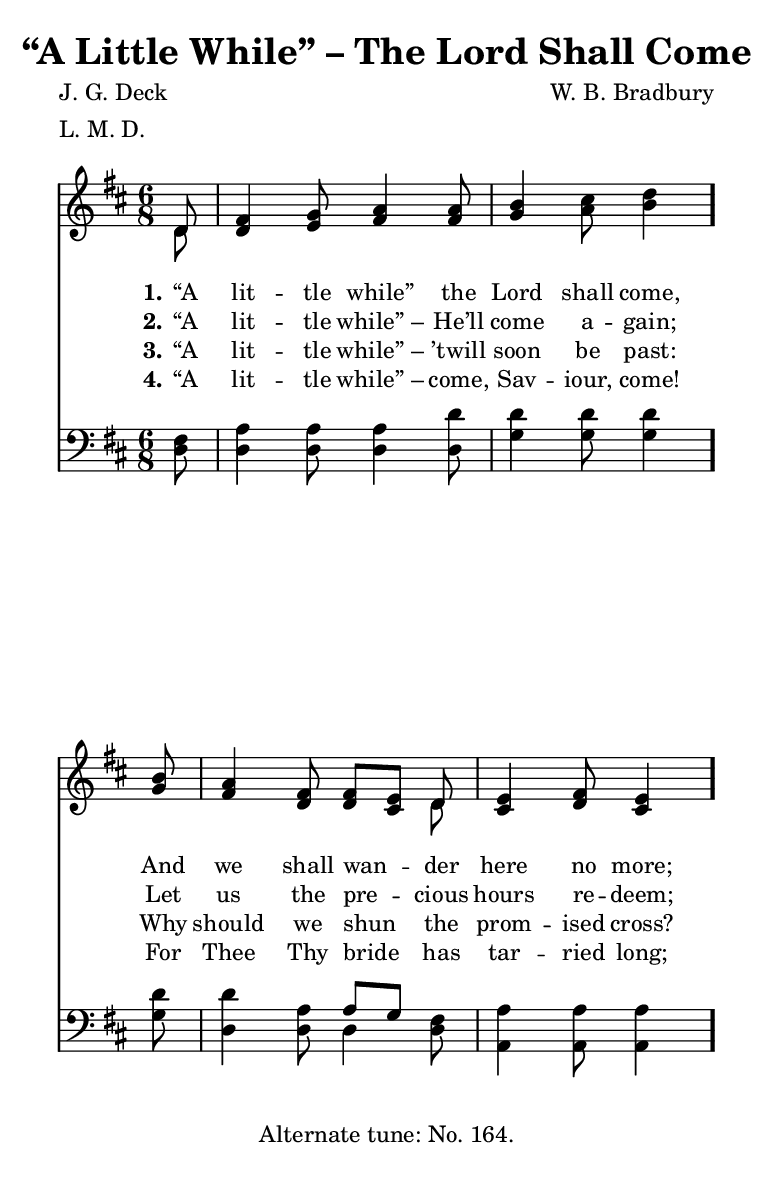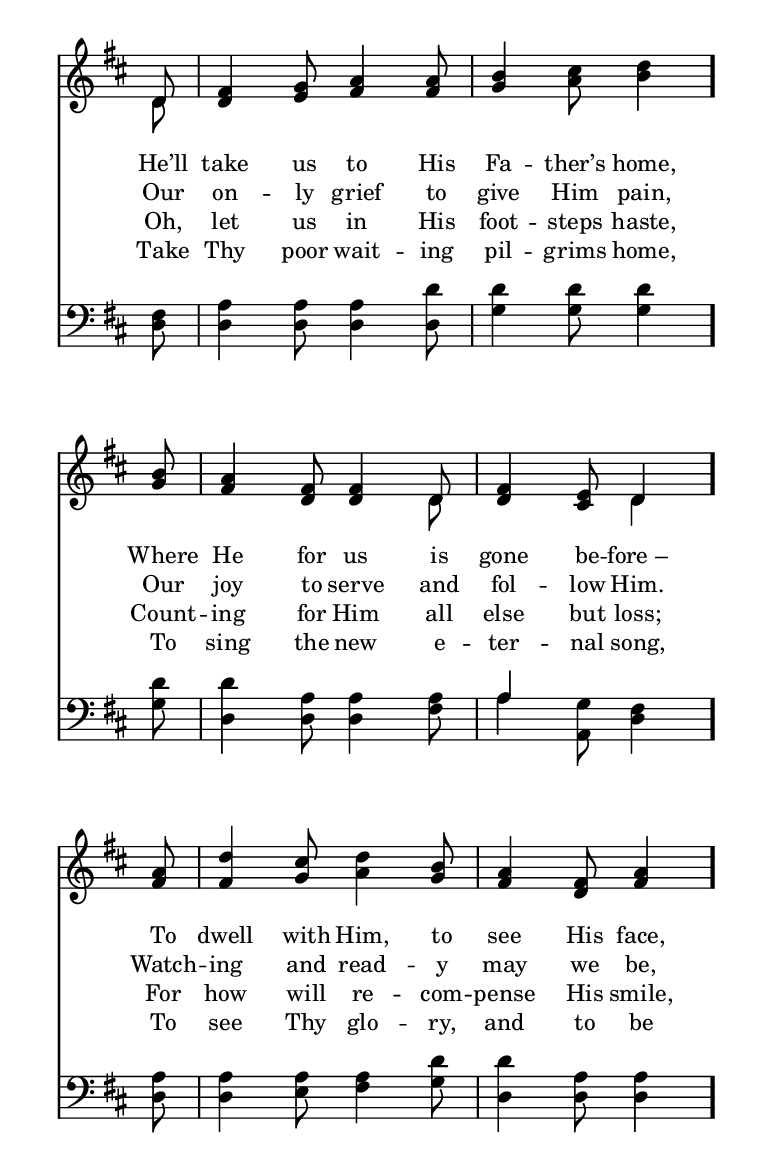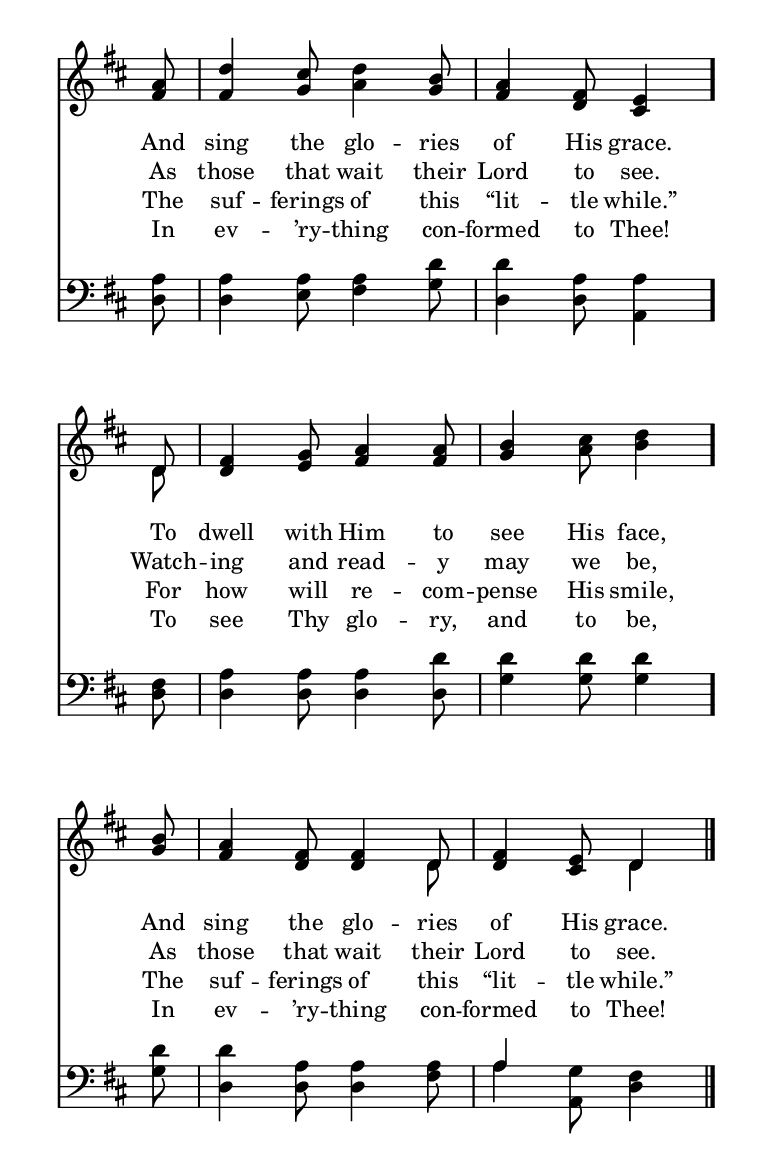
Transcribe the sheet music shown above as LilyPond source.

\include "common/global.ily"
\paper {
  \include "common/paper.ily"
  ragged-last-bottom = ##t
  page-count = #(cond (is-eogsized 2) (#t #f))
  system-count = #(cond (is-eogsized 5) (#t #f))
  oddFooterMarkup = \markup { \fill-line { \on-the-fly \first-page "Alternate tune: No. 164." } }
}

\header{
  hymnnumber = "144"
  title = "“A Little While” – The Lord Shall Come"
  tunename = "Sweet Hour of Prayer"
  meter = "L. M. D."
  poet = "J. G. Deck"
  composer = "W. B. Bradbury"
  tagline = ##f
}

% for fermata in MIDI
ta = { \tempo 4=60 }
tb = { \tempo 4=30 }

patternAA = { c8 c4 }
patternAB = { c8 | c4 c8 c8[ c8] c8 | c4 c8 c4 }

global = {
  \include "common/overrides.ily"
  \override Staff.TimeSignature.style = #'numbered
  \time 6/8
  \override Score.MetronomeMark.transparent = ##t % hide all fermata changes too
  \ta
  \key d \major
  \partial 8
  \autoBeamOff
}

notesSoprano = {
\global
\relative c' {

  \changePitch \patternAA { d | fis g a a | b cis d }
  \changePitch \patternAB { b | a fis fis e d | e fis e }
  \changePitch \patternAA { d | fis g a a | b cis d } % same as line 1
  \changePitch \patternAA { b | a fis fis d | fis e d }

  \changePitch \patternAA { a' | d cis d b | a fis a }
  \changePitch \patternAA { a  | d cis d b | a fis e }
  \changePitch \patternAA { d | fis g a a | b cis d } % same as lines 1,3
  \changePitch \patternAA { b | a fis fis d | fis e d } % same as line 4

  \bar "|."

}
}

notesAlto = {
\global
\relative e' {

  \changePitch \patternAA { d | d e fis fis | g a b }
  \changePitch \patternAB { g | fis d d cis d | cis d cis }
  \changePitch \patternAA { d | d e fis fis | g a b }
  \changePitch \patternAA { g | fis d d d | d cis d }

  \changePitch \patternAA { fis | fis g a g | fis d fis }
  \changePitch \patternAA { fis | fis g a g | fis d cis }
  \changePitch \patternAA { d | d e fis fis | g a b }
  \changePitch \patternAA { g | fis d d d | d cis d }

}
}

notesTenor = {
\global
\relative a {

  \changePitch \patternAA { fis | a a a d | d d d }
  \changePitch \patternAB { d | d a a g fis | a a a }
  \changePitch \patternAA { fis | a a a d | d d d }
  \changePitch \patternAA { d | d a a a | a g fis }

  \changePitch \patternAA { a | a a a d | d a a }
  \changePitch \patternAA { a | a a a d | d a a }
  \changePitch \patternAA { fis | a a a d | d d d }
  \changePitch \patternAA { d | d a a a | a g fis }

}
}

notesBass = {
\global
\relative f {

  \changePitch \patternAA { d | d d d d | g g g }
  \changePitch \patternAA { g | d d d d | a a a }
  \changePitch \patternAA { d | d d d d | g g g }
  \changePitch \patternAA { g | d d d fis | a a, d }

  \changePitch \patternAA { d | d e fis g | d d d }
  \changePitch \patternAA { d | d e fis g | d d a }
  \changePitch \patternAA { d | d d d d | g g g }
  \changePitch \patternAA { g | d d d fis | a a, d }

}
}

wordsA = \lyricmode {
\set stanza = "1."

“A lit -- tle while” the Lord shall come, \bar "."
And we shall wan -- der here no more; \bar "."
He’ll take us to His Fa -- ther’s home, \bar "."
Where He for us is gone be -- fore_– \bar "."
To dwell with Him, to see His face, \bar "."
And sing the glo -- ries of His grace. \bar "."
%{HIDE>%} To dwell with Him to see His face, \bar "." %{<HIDE%}
%{HIDE>%} And sing the glo -- ries of His grace. \bar "." %{<HIDE%}

}

wordsB = \lyricmode {
\set stanza = "2."

“A lit -- tle while”_– He’ll come a -- gain;
Let us the pre -- cious hours re -- deem;
Our on -- ly grief to give Him pain,
Our joy to serve and fol -- low Him.
Watch -- ing and read -- y may we be,
As those that wait their Lord to see.
%{HIDE>%} Watch -- ing and read -- y may we be, %{<HIDE%}
%{HIDE>%} As those that wait their Lord to see. %{<HIDE%}

}

wordsC = \lyricmode {
\set stanza = "3."

“A lit -- tle while”_– ’twill soon be past:
Why should we shun the prom -- ised cross?
Oh, let us in His foot -- steps haste,
Count -- ing for Him all else but loss;
For how will re -- com -- pense His smile,
The suf -- ferings of this “lit -- tle while.”
%{HIDE>%} For how will re -- com -- pense His smile, %{<HIDE%}
%{HIDE>%} The suf -- ferings of this “lit -- tle while.” %{<HIDE%}

}

wordsD = \lyricmode {
\set stanza = "4."

“A lit -- tle while”_– come, Sav -- iour, come!
For Thee Thy bride has tar -- ried long;
Take Thy poor wait -- ing pil -- grims home,
To sing the new e -- ter -- nal song,
To see Thy glo -- ry, and to be
In ev -- ’ry -- thing con -- formed to Thee!
%{HIDE>%} To see Thy glo -- ry, and to be, %{<HIDE%}
%{HIDE>%} In ev -- ’ry -- thing con -- formed to Thee! %{<HIDE%}

}

\score {
  \context ChoirStaff <<
    \context Staff = upper <<
      \set Staff.autoBeaming = ##f
      \set ChoirStaff.systemStartDelimiter = #'SystemStartBar
      \set ChoirStaff.printPartCombineTexts = ##f
      \partcombine #'(2 . 11) \notesSoprano \notesAlto
      \context NullVoice = sopranos { \voiceOne << \notesSoprano >> }
      \context Lyrics = one   \lyricsto sopranos \wordsA
      \context Lyrics = two   \lyricsto sopranos \wordsB
      \context Lyrics = three \lyricsto sopranos \wordsC
      \context Lyrics = four  \lyricsto sopranos \wordsD
    >>
    \context Staff = men <<
      \set Staff.autoBeaming = ##f
      \clef bass
      \set ChoirStaff.printPartCombineTexts = ##f
      \partcombine #'(2 . 11) \notesTenor \notesBass
    >>
  >>
  \layout {
    \include "common/layout.ily"
  }
  \midi{
    \include "common/midi.ily"
  }
}

\version "2.19.49"  % necessary for upgrading to future LilyPond versions.

% vi:set et ts=2 sw=2 ai nocindent syntax=lilypond:
